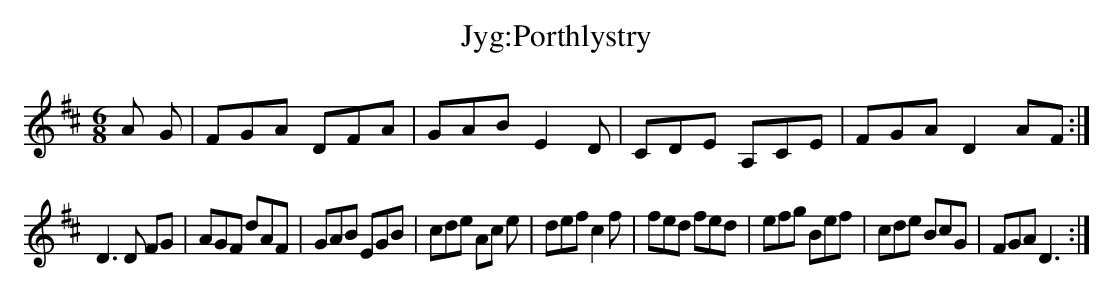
X:1
T:Jyg:Porthlystry
M:6/8
L:1/8
K:D
A G|FGA DFA|GAB E2 D|CDE A,CE|FGA D2 AF:|!
D3 D FG|AGF dAF|GAB EGB|cde Ac
e|def c2 f|fed fed|efg Bef|cde BcG|FGA D3:|
